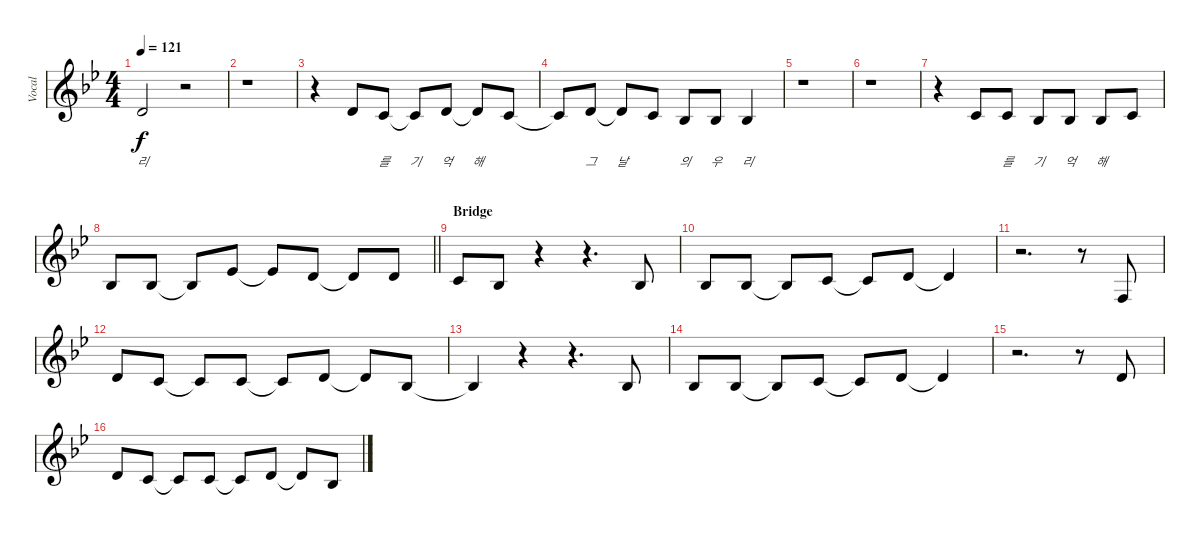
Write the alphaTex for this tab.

\track ("Vocal" "Vocal") {instrument synthvoice}
\staff {score}
\tuning (E4 B3 G3 D3 A2 E2) {hide}
\ts (4 4)
\tempo 121
\clef g2
\ks bb
3.2{t}.2{lyrics (0 "리") lyrics (1 "") lyrics (2 "") lyrics (3 "") lyrics (4 "") dy f} r.2 |
r.1 |
r.4 3.2.8{lyrics (0 "") lyrics (1 "") lyrics (2 "") lyrics (3 "") lyrics (4 "")} 1.2.8{lyrics (0 "를") lyrics (1 "") lyrics (2 "") lyrics (3 "") lyrics (4 "")} 1.2{t}.8{lyrics (0 "기") lyrics (1 "") lyrics (2 "") lyrics (3 "") lyrics (4 "")} 3.2.8{lyrics (0 "억") lyrics (1 "") lyrics (2 "") lyrics (3 "") lyrics (4 "")} 3.2{t}.8{lyrics (0 "해") lyrics (1 "") lyrics (2 "") lyrics (3 "") lyrics (4 "")} 1.2.8{lyrics (0 "") lyrics (1 "") lyrics (2 "") lyrics (3 "") lyrics (4 "")} |
1.2{t}.8{lyrics (0 "") lyrics (1 "") lyrics (2 "") lyrics (3 "") lyrics (4 "")} 3.2.8{lyrics (0 "그") lyrics (1 "") lyrics (2 "") lyrics (3 "") lyrics (4 "")} 3.2{t}.8{lyrics (0 "날") lyrics (1 "") lyrics (2 "") lyrics (3 "") lyrics (4 "")} 1.2.8{lyrics (0 "") lyrics (1 "") lyrics (2 "") lyrics (3 "") lyrics (4 "")} 3.3.8{lyrics (0 "의") lyrics (1 "") lyrics (2 "") lyrics (3 "") lyrics (4 "")} 3.3.8{lyrics (0 "우") lyrics (1 "") lyrics (2 "") lyrics (3 "") lyrics (4 "")} 3.3.4{lyrics (0 "리") lyrics (1 "") lyrics (2 "") lyrics (3 "") lyrics (4 "")} |
r.1 |
r.1 |
r.4 1.2.8{lyrics (0 "") lyrics (1 "") lyrics (2 "") lyrics (3 "") lyrics (4 "")} 1.2.8{lyrics (0 "를") lyrics (1 "") lyrics (2 "") lyrics (3 "") lyrics (4 "")} 3.3.8{lyrics (0 "기") lyrics (1 "") lyrics (2 "") lyrics (3 "") lyrics (4 "")} 3.3.8{lyrics (0 "억") lyrics (1 "") lyrics (2 "") lyrics (3 "") lyrics (4 "")} 3.3.8{lyrics (0 "해") lyrics (1 "") lyrics (2 "") lyrics (3 "") lyrics (4 "")} 1.2.8{lyrics (0 "") lyrics (1 "") lyrics (2 "") lyrics (3 "") lyrics (4 "")} |
\barLineRight lightlight
3.3.8 3.3.8 3.3{t}.8 4.2.8 4.2{t}.8 3.2.8 3.2{t}.8 3.2.8 |
\section ("" "Bridge")
1.2.8 3.3.8 r.4 r.4{d} 3.3.8 |
3.3.8 3.3.8 3.3{t}.8 1.2.8 1.2{t}.8 3.2.8 3.2{t}.4 |
r.2{d} r.8 3.4.8 |
3.2.8 1.2.8 1.2{t}.8 1.2.8 1.2{t}.8 3.2.8 3.2{t}.8 3.3.8 |
3.3{t}.4 r.4 r.4{d} 3.3.8 |
3.3.8 3.3.8 3.3{t}.8 1.2.8 1.2{t}.8 3.2.8 3.2{t}.4 |
r.2{d} r.8 3.2.8 |
3.2.8 1.2.8 1.2{t}.8 1.2.8 1.2{t}.8 3.2.8 3.2{t}.8 3.3.8
